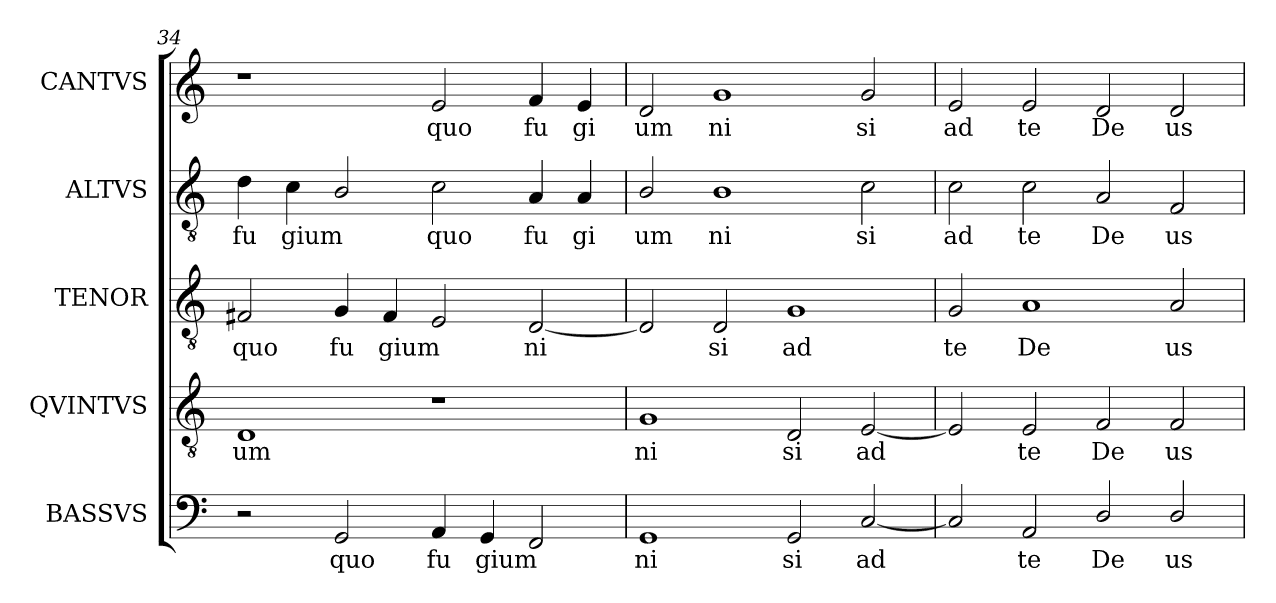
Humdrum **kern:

**kern	**text	**kern	**text	**kern	**text	**kern	**text	**kern	**text
*part5	*part5	*part4	*part4	*part3	*part3	*part2	*part2	*part1	*part1
*staff5	*staff5	*staff4	*staff4	*staff3	*staff3	*staff2	*staff2	*staff1	*staff1
*I"BASSVS	*	*I"QVINTVS	*	*I"TENOR	*	*I"ALTVS	*	*I"CANTVS	*
*clefF4	*	*clefGv2	*	*clefGv2	*	*clefGv2	*	*clefG2	*
*k[]	*	*k[]	*	*k[]	*	*k[]	*	*k[]	*
*C:	*	*C:	*	*C:	*	*C:	*	*C:	*
=34	=34	=34	=34	=34	=34	=34	=34	=34	=34
!	!	!	!LO:LY:b:cj	!	!LO:LY:b:cj	!	!LO:LY:b:cj	!	!
2r	.	1D	um	2F#X/	quo	4d\	fu	1r	.
!	!	!	!	!	!	!	!LO:LY:b:cj	!	!
.	.	.	.	.	.	4c\	gium	.	.
!	!LO:LY:b:cj	!	!	!	!LO:LY:b:cj	!	!LO:LY:b:cj	!	!
2GG/	quo	.	.	4G/	fu	2B/	.	.	.
!	!	!	!	!	!LO:LY:b:cj	!	!	!	!
.	.	.	.	4F#/	gium	.	.	.	.
!	!LO:LY:b:cj	!	!	!	!LO:LY:b:cj	!	!LO:LY:b:cj	!	!LO:LY:b:cj
4AA/	fu	1r	.	2E/	.	2c\	quo	2e/	quo
!	!LO:LY:b:cj	!	!	!	!	!	!	!	!
4GG/	gium	.	.	.	.	.	.	.	.
!	!LO:LY:b:cj	!	!	!	!LO:LY:b:cj	!	!LO:LY:b:cj	!	!LO:LY:b:cj
2FF/	.	.	.	[<2D/	ni	4A/	fu	4f/	fu
!	!	!	!	!	!	!	!LO:LY:b:cj	!	!LO:LY:b:cj
.	.	.	.	.	.	4A/	gi	4e/	gi
=35	=35	=35	=35	=35	=35	=35	=35	=35	=35
!	!LO:LY:b:cj	!	!LO:LY:b:cj	!	!LO:LY:b:cj	!	!LO:LY:b:cj	!	!LO:LY:b:cj
1GG	ni	1G	ni	2D/]	.	2B/	um	2d/	um
!	!	!	!	!	!LO:LY:b:cj	!	!LO:LY:b:cj	!	!LO:LY:b:cj
.	.	.	.	2D/	si	1B	ni	1g	ni
!	!LO:LY:b:cj	!	!LO:LY:b:cj	!	!LO:LY:b:cj	!	!	!	!
2GG/	si	2D/	si	1G	ad	.	.	.	.
!	!LO:LY:b:cj	!	!LO:LY:b:cj	!	!	!	!LO:LY:b:cj	!	!LO:LY:b:cj
[<2C/	ad	[<2E/	ad	.	.	2c\	si	2g/	si
=36	=36	=36	=36	=36	=36	=36	=36	=36	=36
!	!LO:LY:b:cj	!	!LO:LY:b:cj	!	!LO:LY:b:cj	!	!LO:LY:b:cj	!	!LO:LY:b:cj
2C/]	.	2E/]	.	2G/	te	2c\	ad	2e/	ad
!	!LO:LY:b:cj	!	!LO:LY:b:cj	!	!LO:LY:b:cj	!	!LO:LY:b:cj	!	!LO:LY:b:cj
2AA/	te	2E/	te	1A	De	2c\	te	2e/	te
!	!LO:LY:b:cj	!	!LO:LY:b:cj	!	!	!	!LO:LY:b:cj	!	!LO:LY:b:cj
2D/	De	2F/	De	.	.	2A/	De	2d/	De
!	!LO:LY:b:cj	!	!LO:LY:b:cj	!	!LO:LY:b:cj	!	!LO:LY:b:cj	!	!LO:LY:b:cj
2D/	us	2F/	us	2A/	us	2F/	us	2d/	us
=	=	=	=	=	=	=	=	=	=
*-	*-	*-	*-	*-	*-	*-	*-	*-	*-
